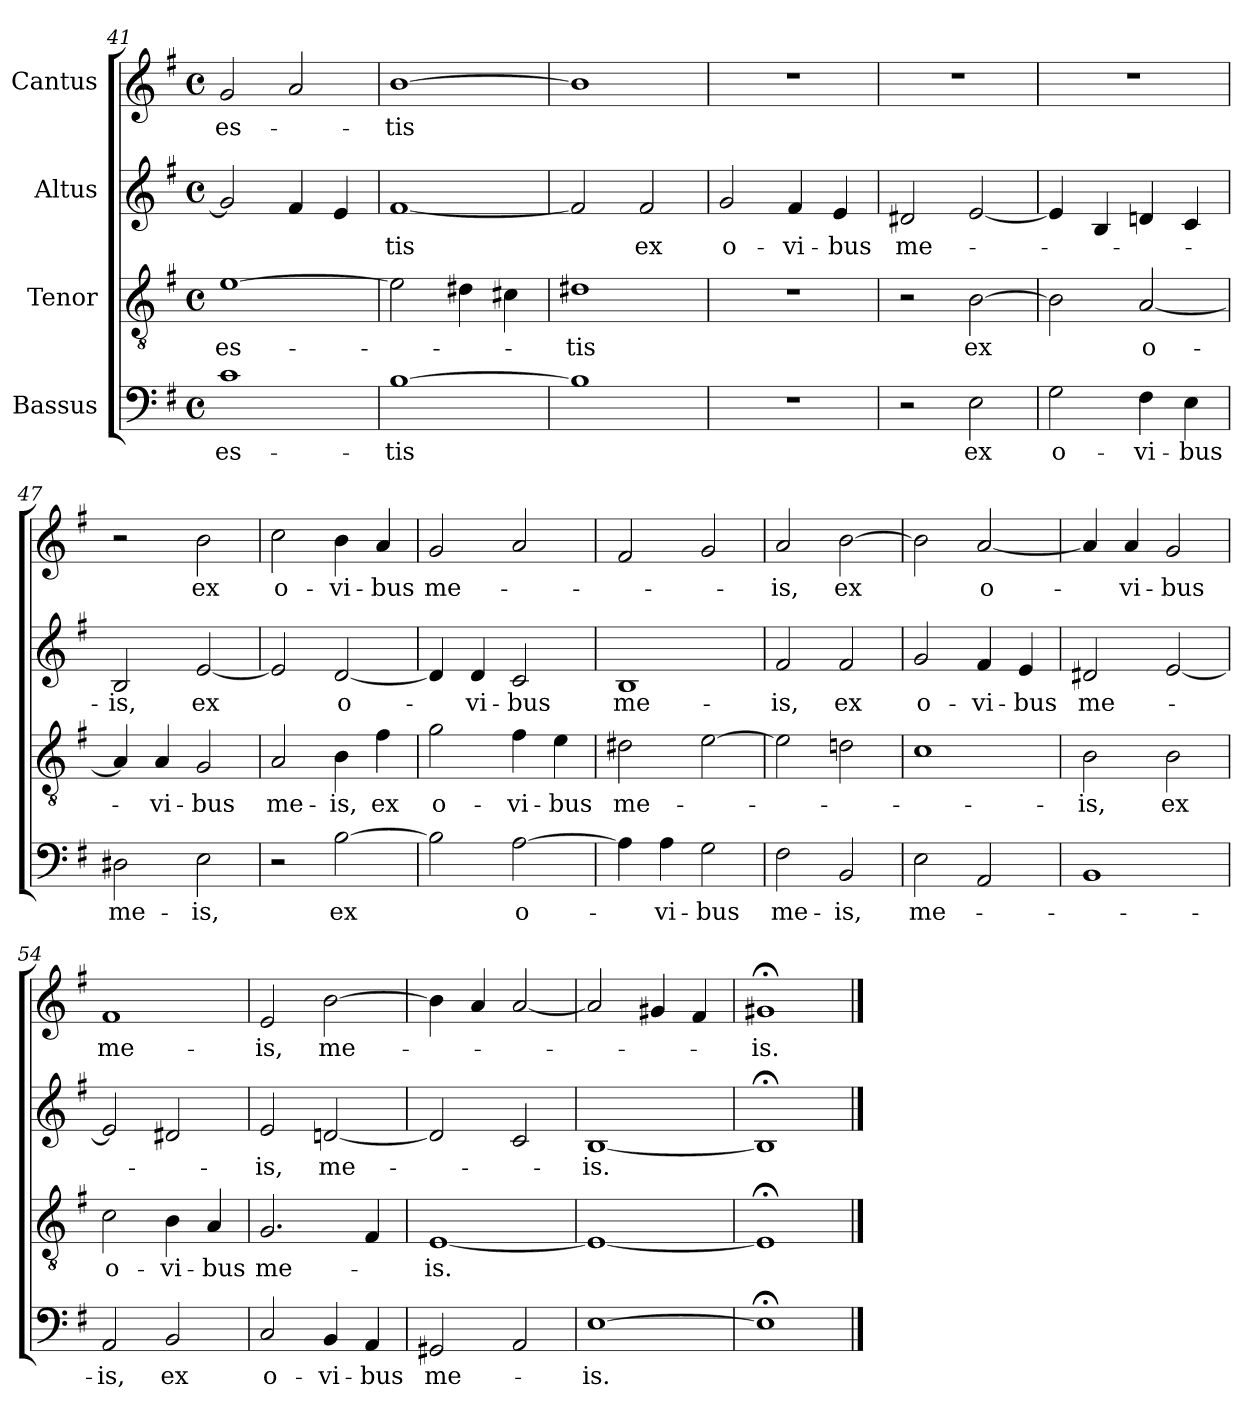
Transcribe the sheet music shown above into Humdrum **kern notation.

**kern	**text	**kern	**text	**kern	**text	**kern	**text
*part4	*part4	*part3	*part3	*part2	*part2	*part1	*part1
*staff4	*staff4	*staff3	*staff3	*staff2	*staff2	*staff1	*staff1
*I"Bassus	*	*I"Tenor	*	*I"Altus	*	*I"Cantus	*
*clefF4	*	*clefGv2	*	*clefG2	*	*clefG2	*
*k[f#]	*	*k[f#]	*	*k[f#]	*	*k[f#]	*
*G:	*	*G:	*	*G:	*	*G:	*
*M4/4	*	*M4/4	*	*M4/4	*	*M4/4	*
*met(c)	*	*met(c)	*	*met(c)	*	*met(c)	*
=41	=41	=41	=41	=41	=41	=41	=41
!	!LO:LY:b	!	!LO:LY:b	!	!	!	!LO:LY:b
1c	es-	[>1e	es-	2g/]	.	2g/	es-
.	.	.	.	4f#/	.	2a/	.
.	.	.	.	4e/	.	.	.
=42	=42	=42	=42	=42	=42	=42	=42
!	!LO:LY:b	!	!	!	!LO:LY:b	!	!LO:LY:b
[>1B	-tis	2e\]	.	[<1f#	-tis	[>1b	-tis
.	.	4d#X\	.	.	.	.	.
.	.	4c#X\	.	.	.	.	.
=43	=43	=43	=43	=43	=43	=43	=43
!	!	!	!LO:LY:b	!	!	!	!
1B]	.	1d#X	-tis	2f#/]	.	1b]	.
!	!	!	!	!	!LO:LY:b	!	!
.	.	.	.	2f#/	ex	.	.
!!LO:PB:g=z
=44	=44	=44	=44	=44	=44	=44	=44
!	!	!	!	!	!LO:LY:b	!	!
1r	.	1r	.	2g/	o-	1r	.
!	!	!	!	!	!LO:LY:b	!	!
.	.	.	.	4f#/	-vi-	.	.
!	!	!	!	!	!LO:LY:b:rj	!	!
.	.	.	.	4e/	-bus	.	.
=45	=45	=45	=45	=45	=45	=45	=45
!	!	!	!	!	!LO:LY:b	!	!
2r	.	2r	.	2d#X/	me-	1r	.
!	!LO:LY:b	!	!LO:LY:b	!	!	!	!
2E\	ex	[>2B\	ex	[<2e/	.	.	.
=46	=46	=46	=46	=46	=46	=46	=46
!	!LO:LY:b	!	!	!	!	!	!
2G\	o-	2B\]	.	4e/]	.	1r	.
.	.	.	.	4B/	.	.	.
!	!LO:LY:b	!	!LO:LY:b	!	!	!	!
4F#\	-vi-	[<2A/	o-	4dn/	.	.	.
!	!LO:LY:b:rj	!	!	!	!	!	!
4E\	-bus	.	.	4c/	.	.	.
=47	=47	=47	=47	=47	=47	=47	=47
!	!LO:LY:b	!	!	!	!LO:LY:b	!	!
2D#X\	me-	4A/]	.	2B/	-is,	2r	.
!	!	!	!LO:LY:b	!	!	!	!
.	.	4A/	-vi-	.	.	.	.
!	!LO:LY:b	!	!LO:LY:b:rj	!	!LO:LY:b	!	!LO:LY:b
2E\	-is,	2G/	-bus	[<2e/	ex	2b\	ex
=48	=48	=48	=48	=48	=48	=48	=48
!	!	!	!LO:LY:b	!	!	!	!LO:LY:b
2r	.	2A/	me-	2e/]	.	2cc\	o-
!	!LO:LY:b	!	!LO:LY:b	!	!LO:LY:b	!	!LO:LY:b
[>2B\	ex	4B\	-is,	[<2d/	o-	4b\	-vi-
!	!	!	!LO:LY:b	!	!	!	!LO:LY:b:rj
.	.	4f#\	ex	.	.	4a/	-bus
=49	=49	=49	=49	=49	=49	=49	=49
!	!	!	!LO:LY:b	!	!	!	!LO:LY:b
2B\]	.	2g\	o-	4d/]	.	2g/	me-
!	!	!	!	!	!LO:LY:b	!	!
.	.	.	.	4d/	-vi-	.	.
!	!LO:LY:b	!	!LO:LY:b	!	!LO:LY:b:rj	!	!
[>2A\	o-	4f#\	-vi-	2c/	-bus	2a/	.
!	!	!	!LO:LY:b:rj	!	!	!	!
.	.	4e\	-bus	.	.	.	.
=50	=50	=50	=50	=50	=50	=50	=50
!	!	!	!LO:LY:b	!	!LO:LY:b	!	!
4A\]	.	2d#X\	me-	1B	me-	2f#/	.
!	!LO:LY:b	!	!	!	!	!	!
4A\	-vi-	.	.	.	.	.	.
!	!LO:LY:b:rj	!	!	!	!	!	!
2G\	-bus	[<2e\	.	.	.	2g/	.
!!LO:LB:g=z
=51	=51	=51	=51	=51	=51	=51	=51
!	!LO:LY:b	!	!	!	!LO:LY:b	!	!LO:LY:b
2F#\	me-	2e\]	.	2f#/	-is,	2a/	-is,
!	!LO:LY:b	!	!	!	!LO:LY:b	!	!LO:LY:b
2BB/	-is,	2dn\	.	2f#/	ex	[>2b\	ex
=52	=52	=52	=52	=52	=52	=52	=52
!	!LO:LY:b	!	!	!	!LO:LY:b	!	!
2E\	me-	1c	.	2g/	o-	2b\]	.
!	!	!	!	!	!LO:LY:b	!	!LO:LY:b
2AA/	.	.	.	4f#/	-vi-	[<2a/	o-
!	!	!	!	!	!LO:LY:b:rj	!	!
.	.	.	.	4e/	-bus	.	.
=53	=53	=53	=53	=53	=53	=53	=53
!	!	!	!LO:LY:b	!	!LO:LY:b	!	!
1BB	.	2B\	-is,	2d#X/	me-	4a/]	.
!	!	!	!	!	!	!	!LO:LY:b
.	.	.	.	.	.	4a/	-vi-
!	!	!	!LO:LY:b	!	!	!	!LO:LY:b:rj
.	.	2B\	ex	[<2e/	.	2g/	-bus
=54	=54	=54	=54	=54	=54	=54	=54
!	!LO:LY:b	!	!LO:LY:b	!	!	!	!LO:LY:b
2AA/	-is,	2c\	o-	2e/]	.	1f#	me-
!	!LO:LY:b	!	!LO:LY:b	!	!	!	!
2BB/	ex	4B\	-vi-	2d#X/	.	.	.
!	!	!	!LO:LY:b:rj	!	!	!	!
.	.	4A/	-bus	.	.	.	.
=55	=55	=55	=55	=55	=55	=55	=55
!	!LO:LY:b	!	!LO:LY:b	!	!LO:LY:b	!	!LO:LY:b
2C/	o-	2.G/	me-	2e/	-is,	2e/	-is,
!	!LO:LY:b	!	!	!	!LO:LY:b	!	!LO:LY:b
4BB/	-vi-	.	.	[<2dn/	me-	[>2b\	me-
!	!LO:LY:b:rj	!	!	!	!	!	!
4AA/	-bus	4F#/	.	.	.	.	.
=56	=56	=56	=56	=56	=56	=56	=56
!	!LO:LY:b	!	!LO:LY:b	!	!	!	!
2GG#X/	me-	[<1E	-is.	2d/]	.	4b\]	.
.	.	.	.	.	.	4a/	.
2AA/	.	.	.	2c/	.	[<2a/	.
=57	=57	=57	=57	=57	=57	=57	=57
!	!LO:LY:b	!	!	!	!LO:LY:b	!	!
[>1E	-is.	1E_	.	[<1B	-is.	2a/]	.
.	.	.	.	.	.	4g#X/	.
.	.	.	.	.	.	4f#/	.
=58	=58	=58	=58	=58	=58	=58	=58
!	!	!	!	!	!	!	!LO:LY:b
1E;<]	.	1E;<]	.	1B;<]	.	1g#X;<	-is.
==	==	==	==	==	==	==	==
*-	*-	*-	*-	*-	*-	*-	*-
